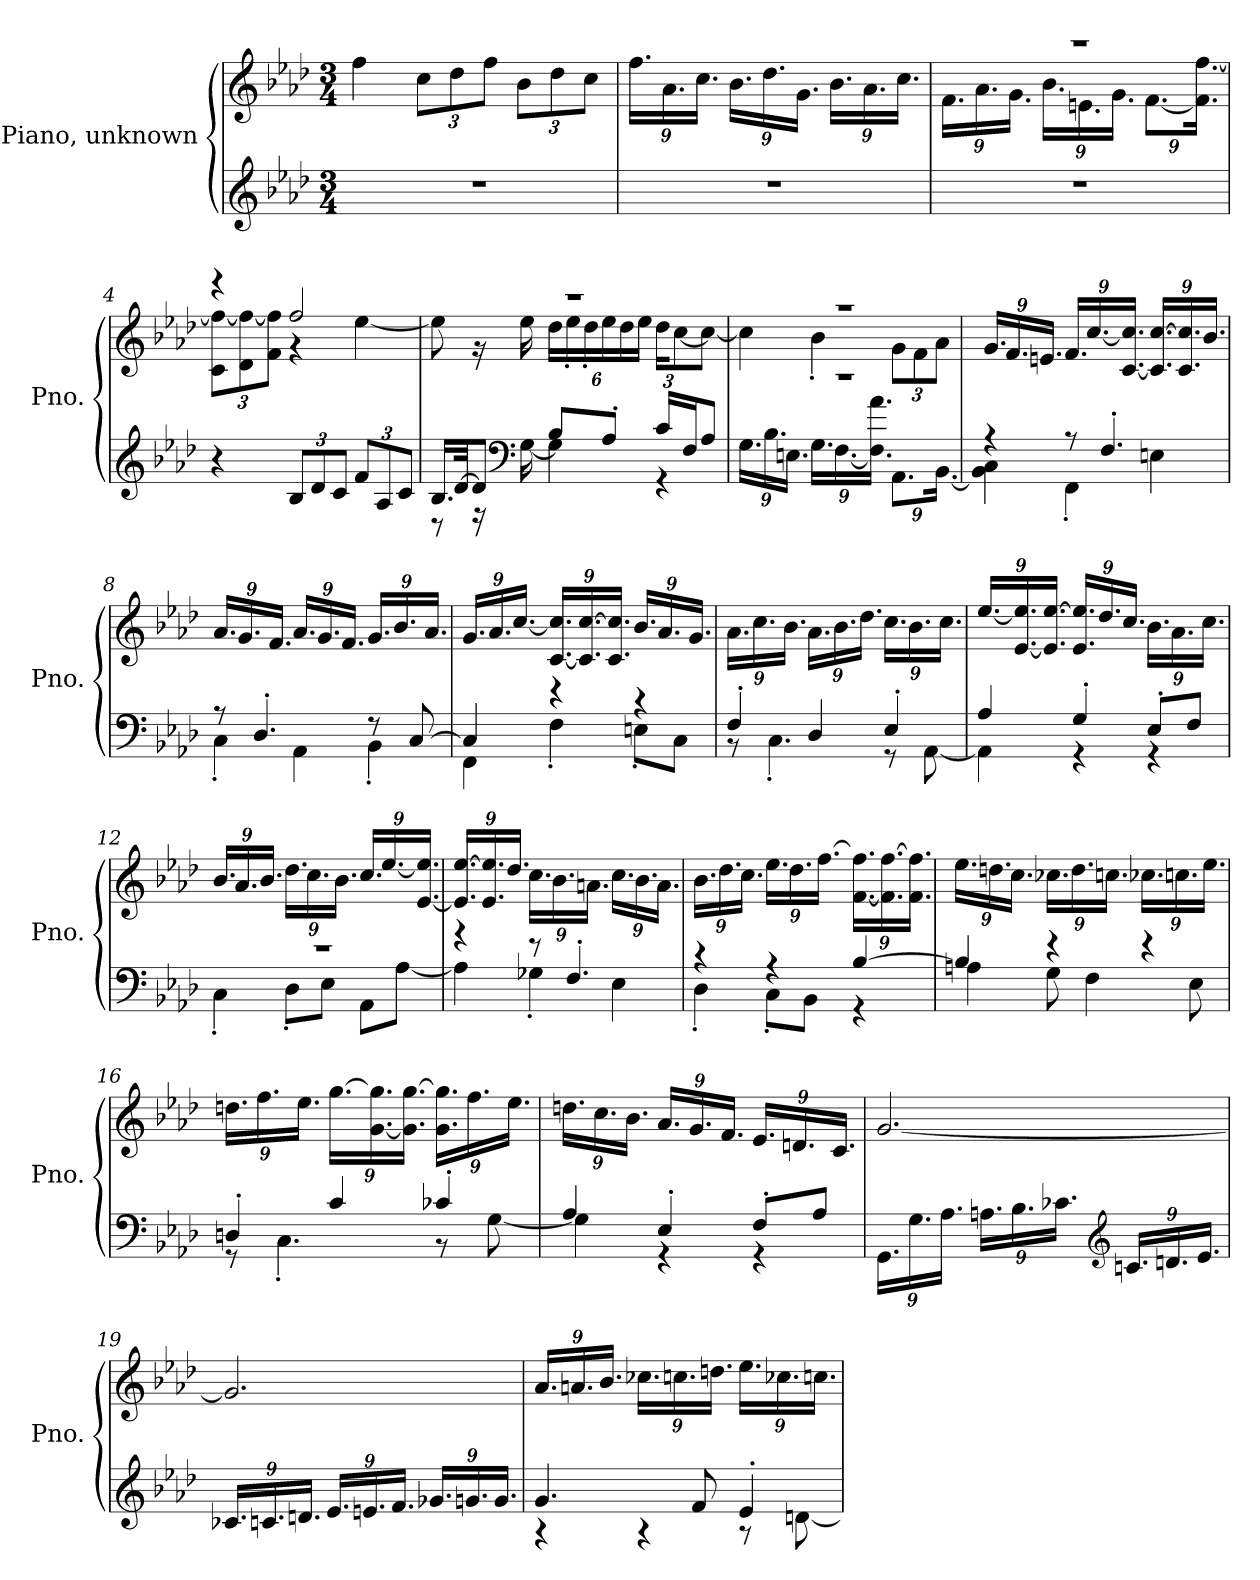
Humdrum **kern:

**kern	**kern
*part1	*part1
*staff2	*staff1
*I"Piano, unknown	*
*I'Pno.	*
*clefG2	*clefG2
*k[b-e-a-d-]	*k[b-e-a-d-]
*M3/4	*M3/4
*MM154	*MM154
=1	=1
2.r	4ff\
*	*Xbrackettup
.	12cc\L
.	12dd-\
.	12ff\J
.	12b-\L
.	12dd-\
.	12cc\J
=2	=2
2.r	18.ff\LL
.	18.a-\
.	18.cc\JJ
.	18.b-\LL
.	18.dd-\
.	18.g\JJ
.	18.b-\LL
.	18.a-\
.	18.cc\JJ
=3	=3
*	*^
2.r	2.r	18.f\LL
.	.	18.a-\
.	.	18.g\JJ
.	.	18.b-\LL
.	.	18.en\
.	.	18.g\JJ
.	.	[9.f\L
.	.	18.f\] [18.ff\Jk
!!LO:LB:g=z	!!
=4	=4	=4
4r	4r	12c\ 12ff\_L
.	.	12d-\ 12ff\_
.	.	12f\ 12ff\]J
*Xbrackettup	*	*
12B-/L	2ff/	4r
12d-/	.	.
12c/J	.	.
12f/L	.	[4ee-\
12A-/	.	.
12c/J	.	.
=5	=5	=5
*^	*	*
16.B-/LL	8r	2.r	8ee-\]
[32d-/JK	.	.	.
8d-/J]	16r	.	16r
*clefF4	*	*	*
.	[16G\	.	16ee-\
8B-/L	4G\]	.	24dd-\LL
.	.	.	24ee-'\
.	.	.	24dd-'\
8A-'/J	.	.	24ee-\
.	.	.	24dd-\
.	.	.	24ee-\JJ
16c/LL	4r	.	24dd-\KL
.	.	.	[12cc\
16F/J	.	.	.
8A-/J	.	.	8cc\J_
=6	=6	=6	=6
2.r	18.G\LL	2.r	4cc\]
.	18.B-\	.	.
.	18.En\JJ	.	.
.	18.G\LL	.	4b-'\
.	[18.F\	.	.
.	18.F\] 18.a-\JJ	.	.
.	9.AA-\L	.	12g\L
.	.	.	12f\
.	[18.BB-\Jk	.	12a-\J
*	*	*v	*v
!!LO:LB:g=z
=7	=7	=7
4r	4BB-\] 4C\	18.g/LL
.	.	18.f/
.	.	18.en/JJ
8r	4FF'\	18.f/LL
.	.	[18.cc/
4.F'/	.	.
.	.	[18.c/ 18.cc/]JJ
.	4En\	18.c/] [18.cc/LL
.	.	18.c/ 18.cc/]
.	.	18.b-/JJ
=8	=8	=8
8r	4C'\	18.a-/LL
.	.	18.g/
4.D-'/	.	.
.	.	18.f/JJ
.	4AA-\	18.a-/LL
.	.	18.g/
.	.	18.f/JJ
8r	4BB-'\	18.g/LL
.	.	18.b-/
[8C/	.	.
.	.	18.a-/JJ
!!LO:LB:g=z
=9	=9	=9
4C/]	4FF\	18.g/LL
.	.	18.a-/
.	.	[18.cc/JJ
4r	4F'\	[18.c/ 18.cc/]LL
.	.	18.c/] [18.cc/
.	.	18.c/ 18.cc/]JJ
4r	8En'\L	18.b-/LL
.	.	18.a-/
.	8C\J	.
.	.	18.g/JJ
=10	=10	=10
4F'/	8r	18.a-\LL
.	.	18.cc\
.	4.C'\	.
.	.	18.b-\JJ
4D-/	.	18.a-\LL
.	.	18.b-\
.	.	18.dd-\JJ
4E-'/	8r	18.cc\LL
.	.	18.b-\
.	[8AA-\	.
.	.	18.cc\JJ
=11	=11	=11
4A-/	4AA-\]	[18.ee-/LL
.	.	[18.e-/ 18.ee-/]
.	.	18.e-/] [18.ee-/JJ
4G'/	4r	18.e-/ 18.ee-/]LL
.	.	18.dd-/
.	.	18.cc/JJ
8E-'/L	4r	18.b-\LL
.	.	18.a-\
8F/J	.	.
.	.	18.cc\JJ
!!LO:LB:g=z
=12	=12	=12
2.r	4C'\	18.b-/LL
.	.	18.a-/
.	.	18.b-/JJ
.	8D-'\L	18.dd-\LL
.	.	18.cc\
.	8E-\J	.
.	.	18.b-\JJ
.	8AA-\L	18.cc/LL
.	.	[18.ee-/
.	[8A-\J	.
.	.	[18.e-/ 18.ee-/]JJ
=13	=13	=13
4r	4A-\]	18.e-/] [18.ee-/LL
.	.	18.e-/ 18.ee-/]
.	.	18.dd-/JJ
8r	4G-X'\	18.cc\LL
.	.	18.b-\
4.F'/	.	.
.	.	18.an\JJ
.	4E-\	18.cc\LL
.	.	18.b-\
.	.	18.a\JJ
=14	=14	=14
4r	4D-'\	18.b-\LL
.	.	18.dd-\
.	.	18.cc\JJ
4r	8C'\L	18.ee-\LL
.	.	18.dd-\
.	8BB-\J	.
.	.	[18.ff\JJ
[4B-/	4r	[18.f\ 18.ff\]LL
.	.	18.f\] [18.ff\
.	.	18.f\ 18.ff\]JJ
!!LO:LB:g=z
=15	=15	=15
4B-/]	4An\	18.ee-\LL
.	.	18.ddn\
.	.	18.cc\JJ
4r	8G\	18.cc-X\LL
.	.	18.dd\
.	4F\	.
.	.	18.ccn\JJ
4r	.	18.cc-X\LL
.	.	18.ccn\
.	8E-\	.
.	.	18.ee-\JJ
=16	=16	=16
4Dn'/	8r	18.ddn\LL
.	.	18.ff\
.	4.C'\	.
.	.	18.ee-\JJ
4c/	.	[18.gg\LL
.	.	[18.g\ 18.gg\]
.	.	18.g\] [18.gg\JJ
4c-X'/	8r	18.g\ 18.gg\]LL
.	.	18.ff\
.	[8G\	.
.	.	18.ee-\JJ
!!LO:PB:g=z
=17	=17	=17
4A-/	4G\]	18.ddn\LL
.	.	18.cc\
.	.	18.b-\JJ
4E-'/	4r	18.a-/LL
.	.	18.g/
.	.	18.f/JJ
8F'/L	4r	18.e-/LL
.	.	18.dn/
8A-/J	.	.
.	.	18.c/JJ
*v	*v	*
=18	=18
18.GG\LL	[2.g/
18.G\	.
18.A-\JJ	.
18.An\LL	.
18.B-\	.
18.c-X\JJ	.
*clefG2	*
18.cn/LL	.
18.dn/	.
18.e-/JJ	.
!!LO:LB:g=z
=19	=19
18.c-X/LL	2.g/]
18.cn/	.
18.dn/JJ	.
18.e-/LL	.
18.en/	.
18.f/JJ	.
18.g-X/LL	.
18.gn/	.
18.g/JJ	.
=20	=20
*^	*
4.g/	4r	18.a-/LL
.	.	18.an/
.	.	18.b-/JJ
.	4r	18.cc-X\LL
.	.	18.ccn\
8f/	.	.
.	.	18.ddn\JJ
4e-'/	8r	18.ee-\LL
.	.	18.cc-X\
.	[8dn\	.
.	.	18.ccn\JJ
*v	*v	*
=	=
*-	*-
